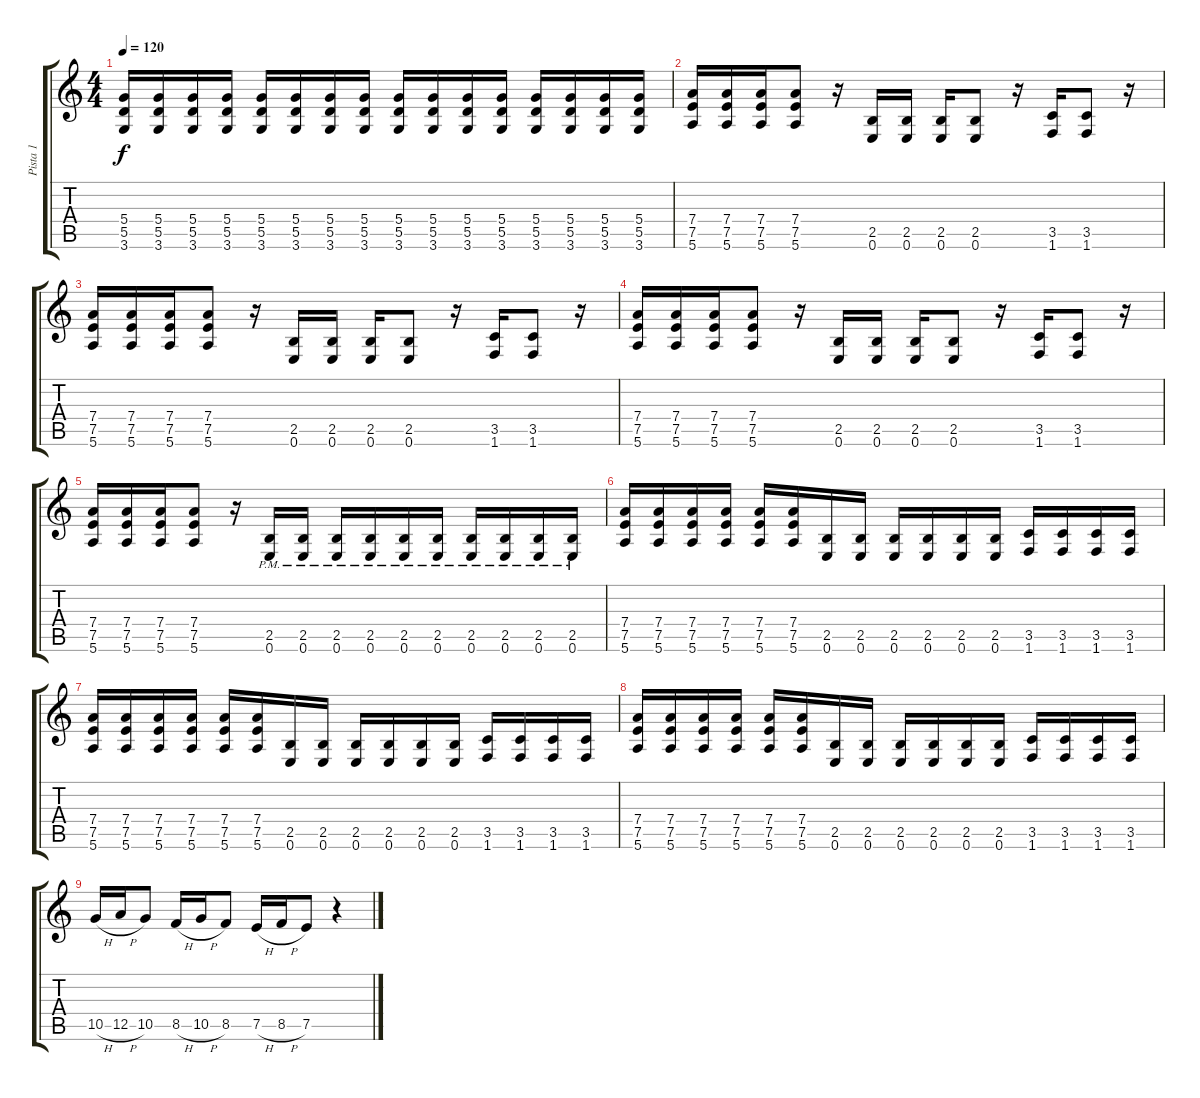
\track ("Pista 1" "Pista 1") {instrument distortionguitar}
\staff {score tabs}
\tuning (E4 B3 G3 D3 A2 E2) {hide}
\ts (4 4)
\tempo 120
\clef g2
\ks c
(5.4 5.5 3.6).16{dy f} (5.4 5.5 3.6).16 (5.4 5.5 3.6).16 (5.4 5.5 3.6).16 (5.4 5.5 3.6).16 (5.4 5.5 3.6).16 (5.4 5.5 3.6).16 (5.4 5.5 3.6).16 (5.4 5.5 3.6).16 (5.4 5.5 3.6).16 (5.4 5.5 3.6).16 (5.4 5.5 3.6).16 (5.4 5.5 3.6).16 (5.4 5.5 3.6).16 (5.4 5.5 3.6).16 (5.4 5.5 3.6).16 |
(7.4 7.5 5.6).16 (7.4 7.5 5.6).16 (7.4 7.5 5.6).16 (7.4 7.5 5.6).8 r.16 (2.5 0.6).16 (2.5 0.6).16 (2.5 0.6).16 (2.5 0.6).8 r.16 (3.5 1.6).16 (3.5 1.6).8 r.16 |
(7.4 7.5 5.6).16 (7.4 7.5 5.6).16 (7.4 7.5 5.6).16 (7.4 7.5 5.6).8 r.16 (2.5 0.6).16 (2.5 0.6).16 (2.5 0.6).16 (2.5 0.6).8 r.16 (3.5 1.6).16 (3.5 1.6).8 r.16 |
(7.4 7.5 5.6).16 (7.4 7.5 5.6).16 (7.4 7.5 5.6).16 (7.4 7.5 5.6).8 r.16 (2.5 0.6).16 (2.5 0.6).16 (2.5 0.6).16 (2.5 0.6).8 r.16 (3.5 1.6).16 (3.5 1.6).8 r.16 |
(7.4 7.5 5.6).16 (7.4 7.5 5.6).16 (7.4 7.5 5.6).16 (7.4 7.5 5.6).8 r.16 (2.5{pm} 0.6{pm}).16 (2.5{pm} 0.6{pm}).16 (2.5{pm} 0.6{pm}).16 (2.5{pm} 0.6{pm}).16 (2.5{pm} 0.6{pm}).16 (2.5{pm} 0.6{pm}).16 (2.5{pm} 0.6{pm}).16 (2.5{pm} 0.6{pm}).16 (2.5{pm} 0.6{pm}).16 (2.5{pm} 0.6{pm}).16 |
(7.4 7.5 5.6).16 (7.4 7.5 5.6).16 (7.4 7.5 5.6).16 (7.4 7.5 5.6).16 (7.4 7.5 5.6).16 (7.4 7.5 5.6).16 (2.5 0.6).16 (2.5 0.6).16 (2.5 0.6).16 (2.5 0.6).16 (2.5 0.6).16 (2.5 0.6).16 (3.5 1.6).16 (3.5 1.6).16 (3.5 1.6).16 (3.5 1.6).16 |
(7.4 7.5 5.6).16 (7.4 7.5 5.6).16 (7.4 7.5 5.6).16 (7.4 7.5 5.6).16 (7.4 7.5 5.6).16 (7.4 7.5 5.6).16 (2.5 0.6).16 (2.5 0.6).16 (2.5 0.6).16 (2.5 0.6).16 (2.5 0.6).16 (2.5 0.6).16 (3.5 1.6).16 (3.5 1.6).16 (3.5 1.6).16 (3.5 1.6).16 |
(7.4 7.5 5.6).16 (7.4 7.5 5.6).16 (7.4 7.5 5.6).16 (7.4 7.5 5.6).16 (7.4 7.5 5.6).16 (7.4 7.5 5.6).16 (2.5 0.6).16 (2.5 0.6).16 (2.5 0.6).16 (2.5 0.6).16 (2.5 0.6).16 (2.5 0.6).16 (3.5 1.6).16 (3.5 1.6).16 (3.5 1.6).16 (3.5 1.6).16 |
10.5{h}.16 12.5{h}.16 10.5.8 8.5{h}.16 10.5{h}.16 8.5.8 7.5{h}.16 8.5{h}.16 7.5.8 r.4
